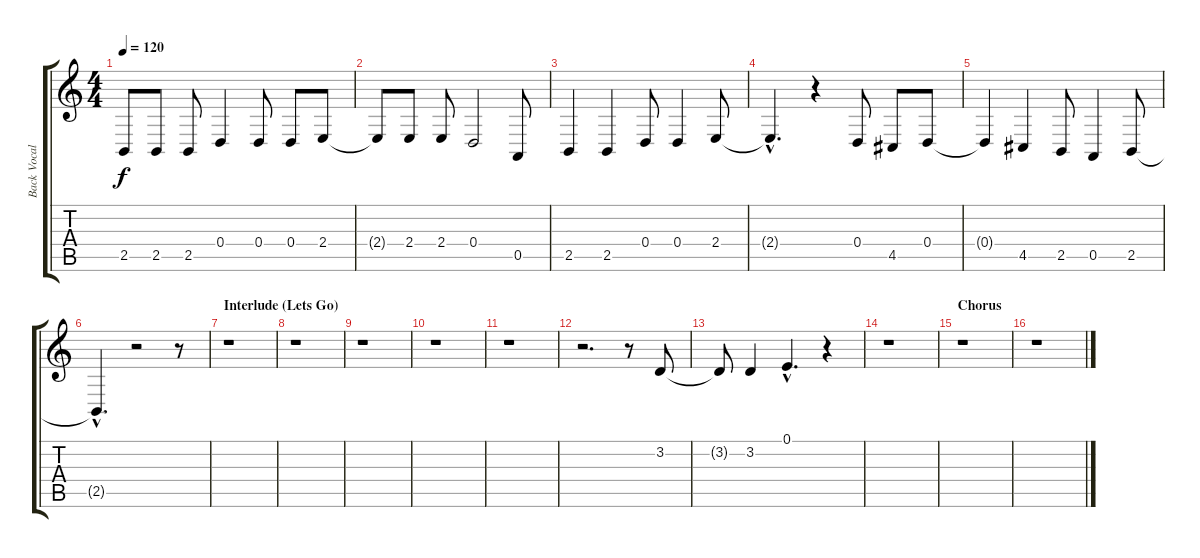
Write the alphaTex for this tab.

\track ("Back Vocalist" "Back Vocal") {instrument lead2sawtooth}
\staff {score tabs}
\tuning (E4 B3 G3 D3 A2 E2) {hide}
\ts (4 4)
\tempo 120
\clef g2
\ks c
2.5.8{dy f} 2.5.8 2.5.8 0.4.4 0.4.8 0.4.8 2.4.8 |
2.4{t}.8 2.4.8 2.4.8 0.4.2 0.5.8 |
2.5.4 2.5.4 0.4.8 0.4.4 2.4.8 |
2.4{hac t}.4{d} r.4 0.4.8 4.5.8 0.4.8 |
0.4{t}.4 4.5.4 2.5.8 0.5.4 2.5.8 |
2.5{hac t}.4{d} r.2 r.8 |
\section ("" "Interlude (Lets Go)")
r.1 |
r.1 |
r.1 |
r.1 |
r.1 |
r.2{d} r.8 3.2.8 |
3.2{t}.8 3.2.4 0.1{hac}.4{d} r.4 |
r.1 |
\section ("" "Chorus")
r.1 |
r.1
